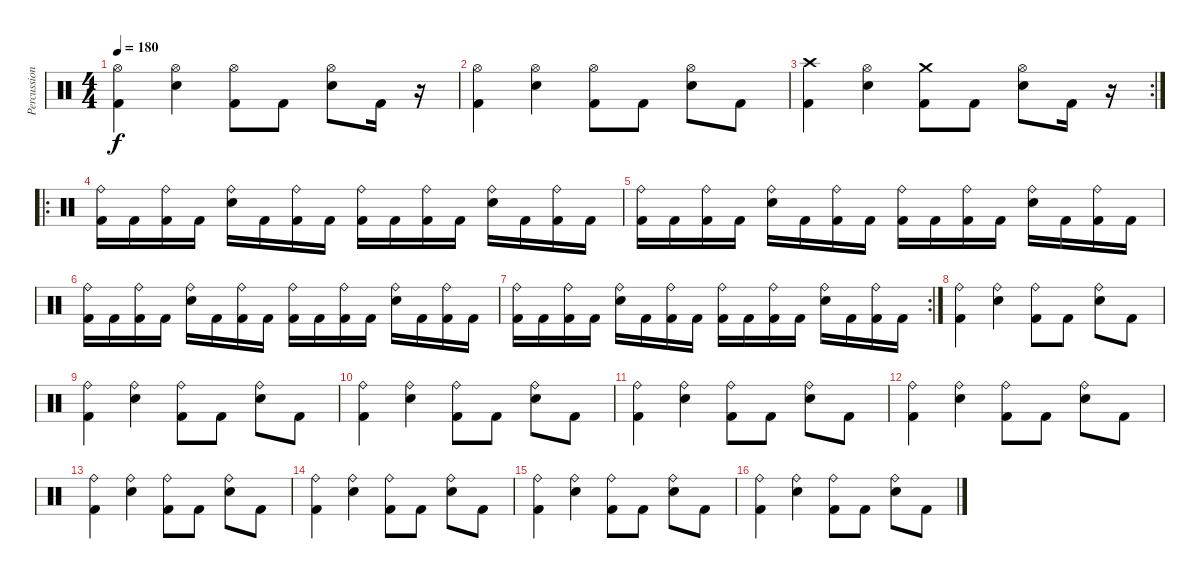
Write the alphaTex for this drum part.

\track ("Percussions" "Percussion") {instrument percussion}
\staff {score}
\articulation defaults
\ts (4 4)
\tempo 180
\clef neutral
\ks c
("Kick (hit) 2" "Hi-Hat (open)").4{dy f} ("Snare (hit) 2" "Hi-Hat (open)").4 ("Kick (hit) 2" "Hi-Hat (open)").8 "Kick (hit) 2".8 ("Snare (hit) 2" "Hi-Hat (open)").8 "Kick (hit) 2".16 r.16 |
("Kick (hit) 2" "Hi-Hat (open)").4 ("Snare (hit) 2" "Hi-Hat (open)").4 ("Kick (hit) 2" "Hi-Hat (open)").8 "Kick (hit) 2".8 ("Snare (hit) 2" "Hi-Hat (open)").8 "Kick (hit) 2".8 |
\rc 2
("Kick (hit) 2" "Crash high (hit)").4 ("Snare (hit) 2" "Hi-Hat (open)").4 ("Kick (hit) 2" "Crash medium (hit)").8 "Kick (hit) 2".8 ("Snare (hit) 2" "Hi-Hat (open)").8 "Kick (hit) 2".16 r.16 |
\ro
("Kick (hit) 2" "Ride (bell)").16 "Kick (hit) 2".16 ("Kick (hit) 2" "Ride (bell)").16 "Kick (hit) 2".16 ("Snare (hit) 2" "Ride (bell)").16 "Kick (hit) 2".16 ("Kick (hit) 2" "Ride (bell)").16 "Kick (hit) 2".16 ("Kick (hit) 2" "Ride (bell)").16 "Kick (hit) 2".16 ("Kick (hit) 2" "Ride (bell)").16 "Kick (hit) 2".16 ("Snare (hit) 2" "Ride (bell)").16 "Kick (hit) 2".16 ("Kick (hit) 2" "Ride (bell)").16 "Kick (hit) 2".16 |
("Kick (hit) 2" "Ride (bell)").16 "Kick (hit) 2".16 ("Kick (hit) 2" "Ride (bell)").16 "Kick (hit) 2".16 ("Snare (hit) 2" "Ride (bell)").16 "Kick (hit) 2".16 ("Kick (hit) 2" "Ride (bell)").16 "Kick (hit) 2".16 ("Kick (hit) 2" "Ride (bell)").16 "Kick (hit) 2".16 ("Kick (hit) 2" "Ride (bell)").16 "Kick (hit) 2".16 ("Snare (hit) 2" "Ride (bell)").16 "Kick (hit) 2".16 ("Kick (hit) 2" "Ride (bell)").16 "Kick (hit) 2".16 |
("Kick (hit) 2" "Ride (bell)").16 "Kick (hit) 2".16 ("Kick (hit) 2" "Ride (bell)").16 "Kick (hit) 2".16 ("Snare (hit) 2" "Ride (bell)").16 "Kick (hit) 2".16 ("Kick (hit) 2" "Ride (bell)").16 "Kick (hit) 2".16 ("Kick (hit) 2" "Ride (bell)").16 "Kick (hit) 2".16 ("Kick (hit) 2" "Ride (bell)").16 "Kick (hit) 2".16 ("Snare (hit) 2" "Ride (bell)").16 "Kick (hit) 2".16 ("Kick (hit) 2" "Ride (bell)").16 "Kick (hit) 2".16 |
\rc 2
("Kick (hit) 2" "Ride (bell)").16 "Kick (hit) 2".16 ("Kick (hit) 2" "Ride (bell)").16 "Kick (hit) 2".16 ("Snare (hit) 2" "Ride (bell)").16 "Kick (hit) 2".16 ("Kick (hit) 2" "Ride (bell)").16 "Kick (hit) 2".16 ("Kick (hit) 2" "Ride (bell)").16 "Kick (hit) 2".16 ("Kick (hit) 2" "Ride (bell)").16 "Kick (hit) 2".16 ("Snare (hit) 2" "Ride (bell)").16 "Kick (hit) 2".16 ("Kick (hit) 2" "Ride (bell)").16 "Kick (hit) 2".16 |
("Kick (hit) 2" "Ride (bell)").4 ("Snare (hit) 2" "Ride (bell)").4 ("Kick (hit) 2" "Ride (bell)").8 "Kick (hit) 2".8 ("Snare (hit) 2" "Ride (bell)").8 "Kick (hit) 2".8 |
("Kick (hit) 2" "Ride (bell)").4 ("Snare (hit) 2" "Ride (bell)").4 ("Kick (hit) 2" "Ride (bell)").8 "Kick (hit) 2".8 ("Snare (hit) 2" "Ride (bell)").8 "Kick (hit) 2".8 |
("Kick (hit) 2" "Ride (bell)").4 ("Snare (hit) 2" "Ride (bell)").4 ("Kick (hit) 2" "Ride (bell)").8 "Kick (hit) 2".8 ("Snare (hit) 2" "Ride (bell)").8 "Kick (hit) 2".8 |
("Kick (hit) 2" "Ride (bell)").4 ("Snare (hit) 2" "Ride (bell)").4 ("Kick (hit) 2" "Ride (bell)").8 "Kick (hit) 2".8 ("Snare (hit) 2" "Ride (bell)").8 "Kick (hit) 2".8 |
("Kick (hit) 2" "Ride (bell)").4 ("Snare (hit) 2" "Ride (bell)").4 ("Kick (hit) 2" "Ride (bell)").8 "Kick (hit) 2".8 ("Snare (hit) 2" "Ride (bell)").8 "Kick (hit) 2".8 |
("Kick (hit) 2" "Ride (bell)").4 ("Snare (hit) 2" "Ride (bell)").4 ("Kick (hit) 2" "Ride (bell)").8 "Kick (hit) 2".8 ("Snare (hit) 2" "Ride (bell)").8 "Kick (hit) 2".8 |
("Kick (hit) 2" "Ride (bell)").4 ("Snare (hit) 2" "Ride (bell)").4 ("Kick (hit) 2" "Ride (bell)").8 "Kick (hit) 2".8 ("Snare (hit) 2" "Ride (bell)").8 "Kick (hit) 2".8 |
("Kick (hit) 2" "Ride (bell)").4 ("Snare (hit) 2" "Ride (bell)").4 ("Kick (hit) 2" "Ride (bell)").8 "Kick (hit) 2".8 ("Snare (hit) 2" "Ride (bell)").8 "Kick (hit) 2".8 |
("Kick (hit) 2" "Ride (bell)").4 ("Snare (hit) 2" "Ride (bell)").4 ("Kick (hit) 2" "Ride (bell)").8 "Kick (hit) 2".8 ("Snare (hit) 2" "Ride (bell)").8 "Kick (hit) 2".8
